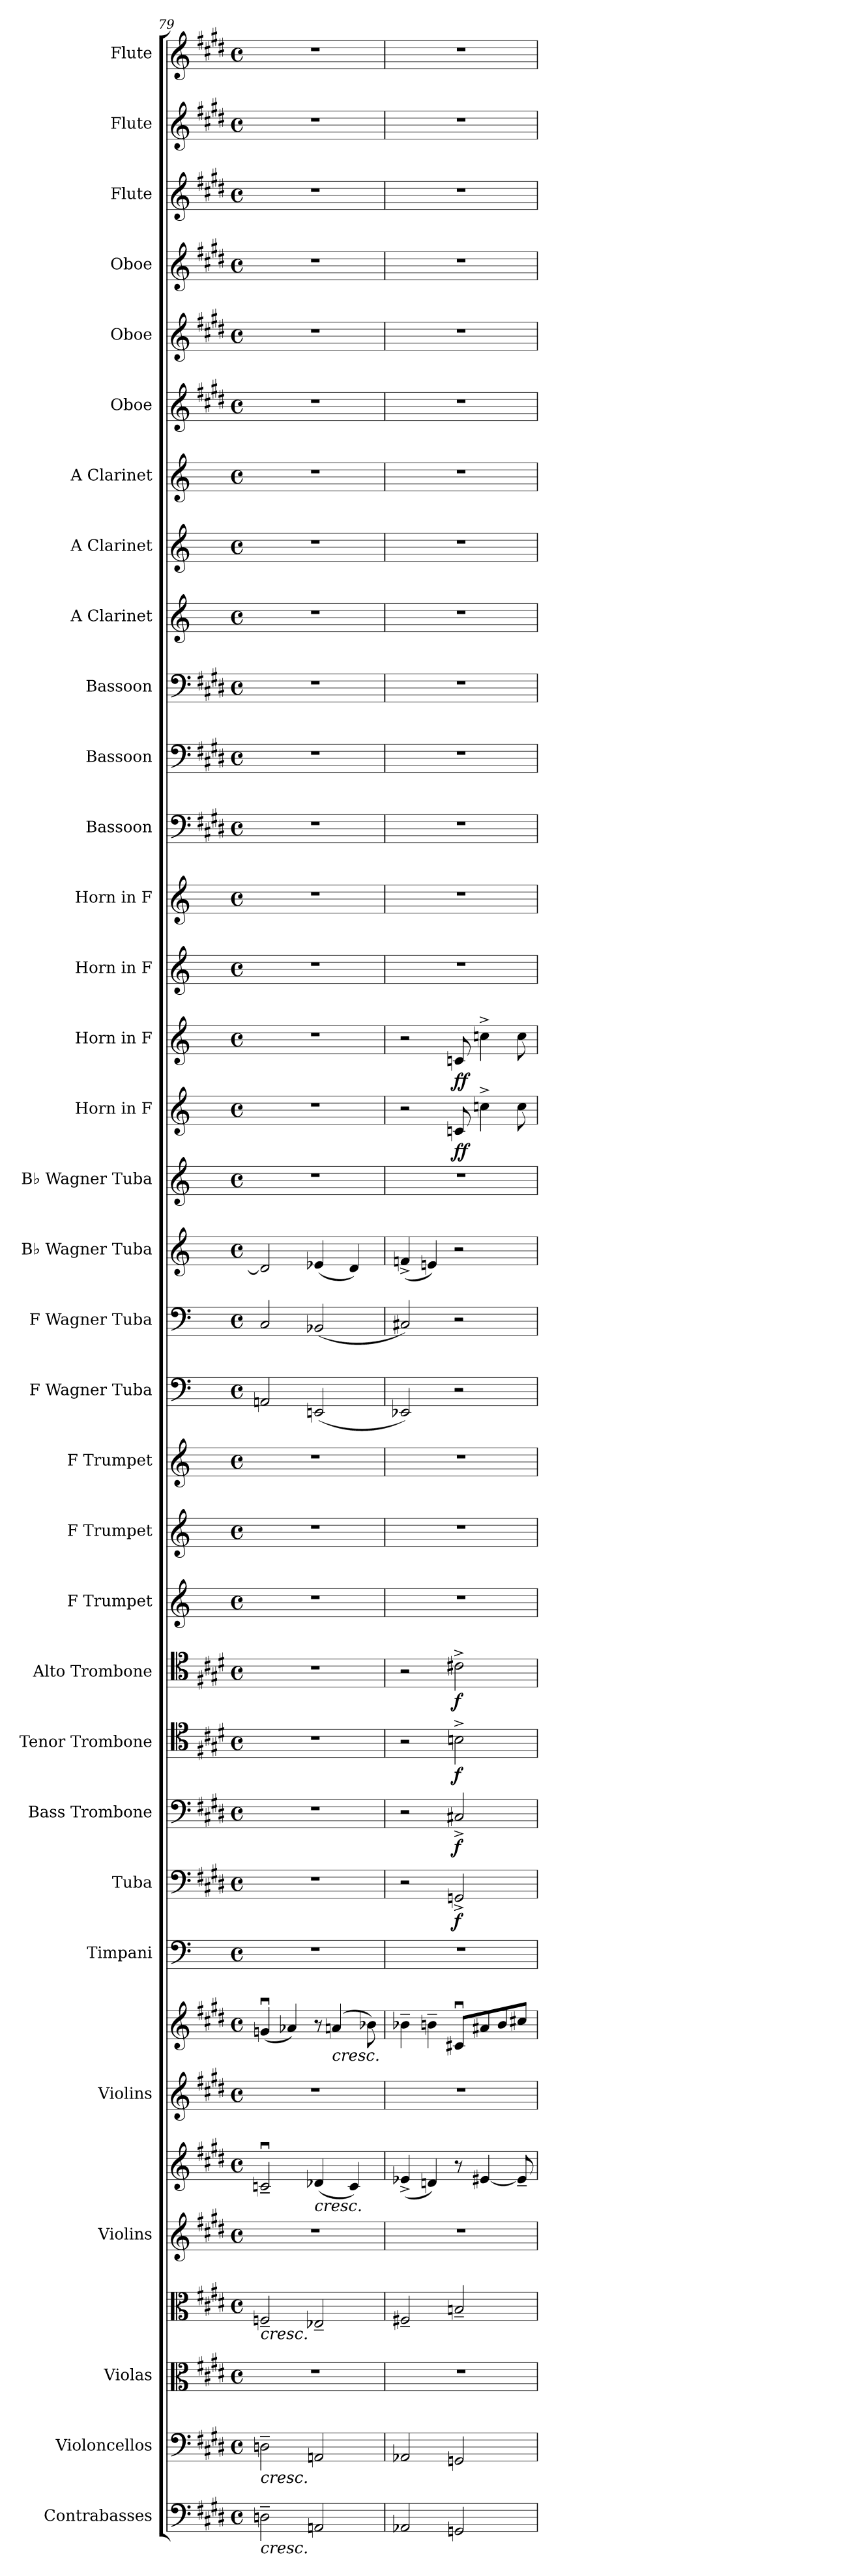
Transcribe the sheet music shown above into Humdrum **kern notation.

**kern	**kern	**kern	**kern	**kern	**kern	**kern	**kern	**kern	**kern	**dynam	**kern	**dynam	**kern	**dynam	**kern	**dynam	**kern	**kern	**kern	**kern	**kern	**kern	**kern	**kern	**dynam	**kern	**dynam	**kern	**kern	**kern	**kern	**kern	**kern	**kern	**kern	**kern	**kern	**kern	**kern	**kern	**kern
*part33	*part32	*part31	*part31	*part30	*part30	*part29	*part29	*part28	*part27	*part27	*part26	*part26	*part25	*part25	*part24	*part24	*part23	*part22	*part21	*part20	*part19	*part18	*part17	*part16	*part16	*part15	*part15	*part14	*part13	*part12	*part11	*part10	*part9	*part8	*part7	*part6	*part5	*part4	*part3	*part2	*part1
*staff36	*staff35	*staff34	*staff33	*staff32	*staff31	*staff30	*staff29	*staff28	*staff27	*staff27	*staff26	*staff26	*staff25	*staff25	*staff24	*staff24	*staff23	*staff22	*staff21	*staff20	*staff19	*staff18	*staff17	*staff16	*staff16	*staff15	*staff15	*staff14	*staff13	*staff12	*staff11	*staff10	*staff9	*staff8	*staff7	*staff6	*staff5	*staff4	*staff3	*staff2	*staff1
*I"Contrabasses	*I"Violoncellos	*I"Violas	*	*I"Violins	*	*I"Violins	*	*I"Timpani	*I"Tuba	*	*I"Bass Trombone	*	*I"Tenor Trombone	*	*I"Alto Trombone	*	*I"F Trumpet	*I"F Trumpet	*I"F Trumpet	*I"F Wagner Tuba	*I"F Wagner Tuba	*I"B♭ Wagner Tuba	*I"B♭ Wagner Tuba	*I"Horn in F	*	*I"Horn in F	*	*I"Horn in F	*I"Horn in F	*I"Bassoon	*I"Bassoon	*I"Bassoon	*I"A Clarinet	*I"A Clarinet	*I"A Clarinet	*I"Oboe	*I"Oboe	*I"Oboe	*I"Flute	*I"Flute	*I"Flute
*I'Cbs.	*I'Vcs.	*I'Vlas.	*	*I'Vlns.	*	*I'Vlns.	*	*I'Timp.	*I'Tba.	*	*I'B. Tbn.	*	*I'T. Tbn.	*	*I'A. Tbn.	*	*I'F Tpt.	*I'F Tpt.	*I'F Tpt.	*I'F Wag. Tu.	*I'F Wag. Tu.	*I'B♭ Wag. Tu.	*I'B♭ Wag. Tu.	*	*	*	*	*	*	*I'Bsn.	*I'Bsn.	*I'Bsn.	*I'A Cl.	*I'A Cl.	*I'A Cl.	*I'Ob.	*I'Ob.	*I'Ob.	*I'Fl.	*I'Fl.	*I'Fl.
*clefF4	*clefF4	*clefC3	*clefC3	*clefG2	*clefG2	*clefG2	*clefG2	*clefF4	*clefF4	*	*clefF4	*	*clefC4	*	*clefC4	*	*clefG2	*clefG2	*clefG2	*clefF4	*clefF4	*clefG2	*clefG2	*clefG2	*	*clefG2	*	*clefG2	*clefG2	*clefF4	*clefF4	*clefF4	*clefG2	*clefG2	*clefG2	*clefG2	*clefG2	*clefG2	*clefG2	*clefG2	*clefG2
*ITrd7c12	*	*	*	*	*	*	*	*	*	*	*	*	*	*	*	*	*ITrd-3c-5	*ITrd-3c-5	*ITrd-3c-5	*ITrd4c7	*ITrd4c7	*ITrd1c2	*ITrd1c2	*ITrd4c7	*	*ITrd4c7	*	*ITrd4c7	*ITrd4c7	*	*	*	*ITrd1c2	*ITrd1c2	*ITrd1c2	*	*	*	*	*	*
*k[f#c#g#d#]	*k[f#c#g#d#]	*k[f#c#g#d#]	*k[f#c#g#d#]	*k[f#c#g#d#]	*k[f#c#g#d#]	*k[f#c#g#d#]	*k[f#c#g#d#]	*k[]	*k[f#c#g#d#]	*	*k[f#c#g#d#]	*	*k[f#c#g#d#]	*	*k[f#c#g#d#]	*	*k[b-]	*k[b-]	*k[b-]	*k[b-]	*k[b-]	*k[b-e-]	*k[b-e-]	*k[b-]	*	*k[b-]	*	*k[b-]	*k[b-]	*k[f#c#g#d#]	*k[f#c#g#d#]	*k[f#c#g#d#]	*k[b-e-]	*k[b-e-]	*k[b-e-]	*k[f#c#g#d#]	*k[f#c#g#d#]	*k[f#c#g#d#]	*k[f#c#g#d#]	*k[f#c#g#d#]	*k[f#c#g#d#]
*M4/4	*M4/4	*M4/4	*M4/4	*M4/4	*M4/4	*M4/4	*M4/4	*M4/4	*M4/4	*	*M4/4	*	*M4/4	*	*M4/4	*	*M4/4	*M4/4	*M4/4	*M4/4	*M4/4	*M4/4	*M4/4	*M4/4	*	*M4/4	*	*M4/4	*M4/4	*M4/4	*M4/4	*M4/4	*M4/4	*M4/4	*M4/4	*M4/4	*M4/4	*M4/4	*M4/4	*M4/4	*M4/4
*met(c)	*met(c)	*met(c)	*met(c)	*met(c)	*met(c)	*met(c)	*met(c)	*met(c)	*met(c)	*	*met(c)	*	*met(c)	*	*met(c)	*	*met(c)	*met(c)	*met(c)	*met(c)	*met(c)	*met(c)	*met(c)	*met(c)	*	*met(c)	*	*met(c)	*met(c)	*met(c)	*met(c)	*met(c)	*met(c)	*met(c)	*met(c)	*met(c)	*met(c)	*met(c)	*met(c)	*met(c)	*met(c)
=79	=79	=79	=79	=79	=79	=79	=79	=79	=79	=79	=79	=79	=79	=79	=79	=79	=79	=79	=79	=79	=79	=79	=79	=79	=79	=79	=79	=79	=79	=79	=79	=79	=79	=79	=79	=79	=79	=79	=79	=79	=79
!	!	!	!LO:TX:b:i:t=cresc.	!	!	!	!	!	!	!	!	!	!	!	!	!	!	!	!	!	!	!	!	!	!	!	!	!	!	!	!	!	!	!	!	!	!	!	!	!	!
!	!LO:TX:b:i:t=cresc.	!	!	!	!	!	!	!	!	!	!	!	!	!	!	!	!	!	!	!	!	!	!	!	!	!	!	!	!	!	!	!	!	!	!	!	!	!	!	!	!
!LO:TX:b:i:t=cresc.	!	!	!	!	!	!	!	!	!	!	!	!	!	!	!	!	!	!	!	!	!	!	!	!	!	!	!	!	!	!	!	!	!	!	!	!	!	!	!	!	!
2DDn~\	2Dn~\	1r	2Fn~/	1r	2cnu~/	1r	(<4gnu/	1r	1r	.	1r	.	1r	.	1r	.	1r	1r	1r	2DDn/	2FF/	2cn/]	1r	1r	.	1r	.	1r	1r	1r	1r	1r	1r	1r	1r	1r	1r	1r	1r	1r	1r
.	.	.	.	.	.	.	4a-X/)	.	.	.	.	.	.	.	.	.	.	.	.	.	.	.	.	.	.	.	.	.	.	.	.	.	.	.	.	.	.	.	.	.	.
!	!	!	!	!	!LO:TX:b:i:t=cresc.	!	!	!	!	!	!	!	!	!	!	!	!	!	!	!	!	!	!	!	!	!	!	!	!	!	!	!	!	!	!	!	!	!	!	!	!
2AAAn/	2AAn/	.	2E-X~/	.	(<4d-X/	.	8r	.	.	.	.	.	.	.	.	.	.	.	.	(<2AAAn/	(<2EE-X/	(<4d-X/	.	.	.	.	.	.	.	.	.	.	.	.	.	.	.	.	.	.	.
!	!	!	!	!	!	!	!LO:TX:b:i:t=cresc.	!	!	!	!	!	!	!	!	!	!	!	!	!	!	!	!	!	!	!	!	!	!	!	!	!	!	!	!	!	!	!	!	!	!
.	.	.	.	.	.	.	(>4an/	.	.	.	.	.	.	.	.	.	.	.	.	.	.	.	.	.	.	.	.	.	.	.	.	.	.	.	.	.	.	.	.	.	.
.	.	.	.	.	4c/)	.	.	.	.	.	.	.	.	.	.	.	.	.	.	.	.	4c/)	.	.	.	.	.	.	.	.	.	.	.	.	.	.	.	.	.	.	.
.	.	.	.	.	.	.	8b-X\)	.	.	.	.	.	.	.	.	.	.	.	.	.	.	.	.	.	.	.	.	.	.	.	.	.	.	.	.	.	.	.	.	.	.
=80	=80	=80	=80	=80	=80	=80	=80	=80	=80	=80	=80	=80	=80	=80	=80	=80	=80	=80	=80	=80	=80	=80	=80	=80	=80	=80	=80	=80	=80	=80	=80	=80	=80	=80	=80	=80	=80	=80	=80	=80	=80
2AAA-X/	2AA-X/	1r	2F#X~/	1r	(<4e-X^/	1r	4b-X~\	1r	2r	.	2r	.	2r	.	2r	.	1r	1r	1r	2AAA-X/)	2FF#X/)	(<4e-X^/	1r	2r	.	2r	.	1r	1r	1r	1r	1r	1r	1r	1r	1r	1r	1r	1r	1r	1r
.	.	.	.	.	4dn/)	.	4bn~\	.	.	.	.	.	.	.	.	.	.	.	.	.	.	4dn/)	.	.	.	.	.	.	.	.	.	.	.	.	.	.	.	.	.	.	.
!	!	!	!	!	!	!	!	!	!	!LO:DY:b	!	!LO:DY:b	!	!LO:DY:b	!	!LO:DY:b	!	!	!	!	!	!	!	!	!LO:DY:b	!	!LO:DY:b	!	!	!	!	!	!	!	!	!	!	!	!	!	!
2GGGn/	2GGn/	.	2Bn~/	.	8r	.	8c#Xu/L	.	2GGn^/	f	2C#X^/	f	2Bn^\	f	2c#X^\	f	.	.	.	2r	2r	2r	.	8Fn/	ff	8Fn/	ff	.	.	.	.	.	.	.	.	.	.	.	.	.	.
.	.	.	.	.	[4e#X/	.	8a#X/	.	.	.	.	.	.	.	.	.	.	.	.	.	.	.	.	4fn^\	.	4fn^\	.	.	.	.	.	.	.	.	.	.	.	.	.	.	.
.	.	.	.	.	.	.	8b/	.	.	.	.	.	.	.	.	.	.	.	.	.	.	.	.	.	.	.	.	.	.	.	.	.	.	.	.	.	.	.	.	.	.
.	.	.	.	.	8e#~/]	.	8cc#X/J	.	.	.	.	.	.	.	.	.	.	.	.	.	.	.	.	8f\	.	8f\	.	.	.	.	.	.	.	.	.	.	.	.	.	.	.
=	=	=	=	=	=	=	=	=	=	=	=	=	=	=	=	=	=	=	=	=	=	=	=	=	=	=	=	=	=	=	=	=	=	=	=	=	=	=	=	=	=
*-	*-	*-	*-	*-	*-	*-	*-	*-	*-	*-	*-	*-	*-	*-	*-	*-	*-	*-	*-	*-	*-	*-	*-	*-	*-	*-	*-	*-	*-	*-	*-	*-	*-	*-	*-	*-	*-	*-	*-	*-	*-
